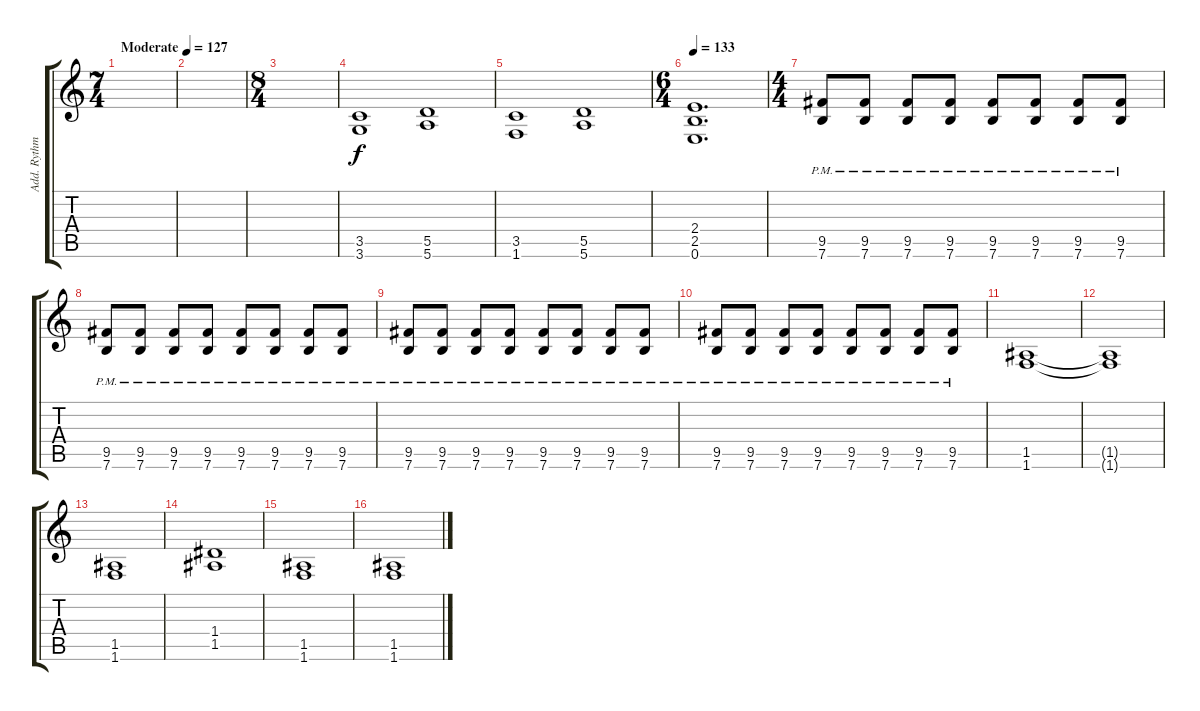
\track ("Add. Rythm Guitar" "Add. Rythm") {mute instrument distortionguitar}
\staff {score tabs}
\tuning (E4 B3 G3 D3 A2 E2) {hide}
\ts (7 4)
\tempo (127 "Moderate")
\clef g2
\ks c
|
|
\ts (8 4)
|
(3.5 3.6).1 (5.5 5.6).1 |
(3.5 1.6).1 (5.5 5.6).1 |
\ts (6 4)
\tempo 133
(2.4 2.5 0.6).1{d} |
\ts (4 4)
(9.5{pm} 7.6{pm}).8 (9.5{pm} 7.6{pm}).8 (9.5{pm} 7.6{pm}).8 (9.5{pm} 7.6{pm}).8 (9.5{pm} 7.6{pm}).8 (9.5{pm} 7.6{pm}).8 (9.5{pm} 7.6{pm}).8 (9.5{pm} 7.6{pm}).8 |
(9.5{pm} 7.6{pm}).8 (9.5{pm} 7.6{pm}).8 (9.5{pm} 7.6{pm}).8 (9.5{pm} 7.6{pm}).8 (9.5{pm} 7.6{pm}).8 (9.5{pm} 7.6{pm}).8 (9.5{pm} 7.6{pm}).8 (9.5{pm} 7.6{pm}).8 |
(9.5{pm} 7.6{pm}).8 (9.5{pm} 7.6{pm}).8 (9.5{pm} 7.6{pm}).8 (9.5{pm} 7.6{pm}).8 (9.5{pm} 7.6{pm}).8 (9.5{pm} 7.6{pm}).8 (9.5{pm} 7.6{pm}).8 (9.5{pm} 7.6{pm}).8 |
(9.5{pm} 7.6{pm}).8 (9.5{pm} 7.6{pm}).8 (9.5{pm} 7.6{pm}).8 (9.5{pm} 7.6{pm}).8 (9.5{pm} 7.6{pm}).8 (9.5{pm} 7.6{pm}).8 (9.5{pm} 7.6{pm}).8 (9.5{pm} 7.6{pm}).8 |
(1.5 1.6).1 |
(1.5{t} 1.6{t}).1 |
(1.5 1.6).1 |
(1.4 1.5).1 |
(1.5 1.6).1 |
(1.5 1.6).1
